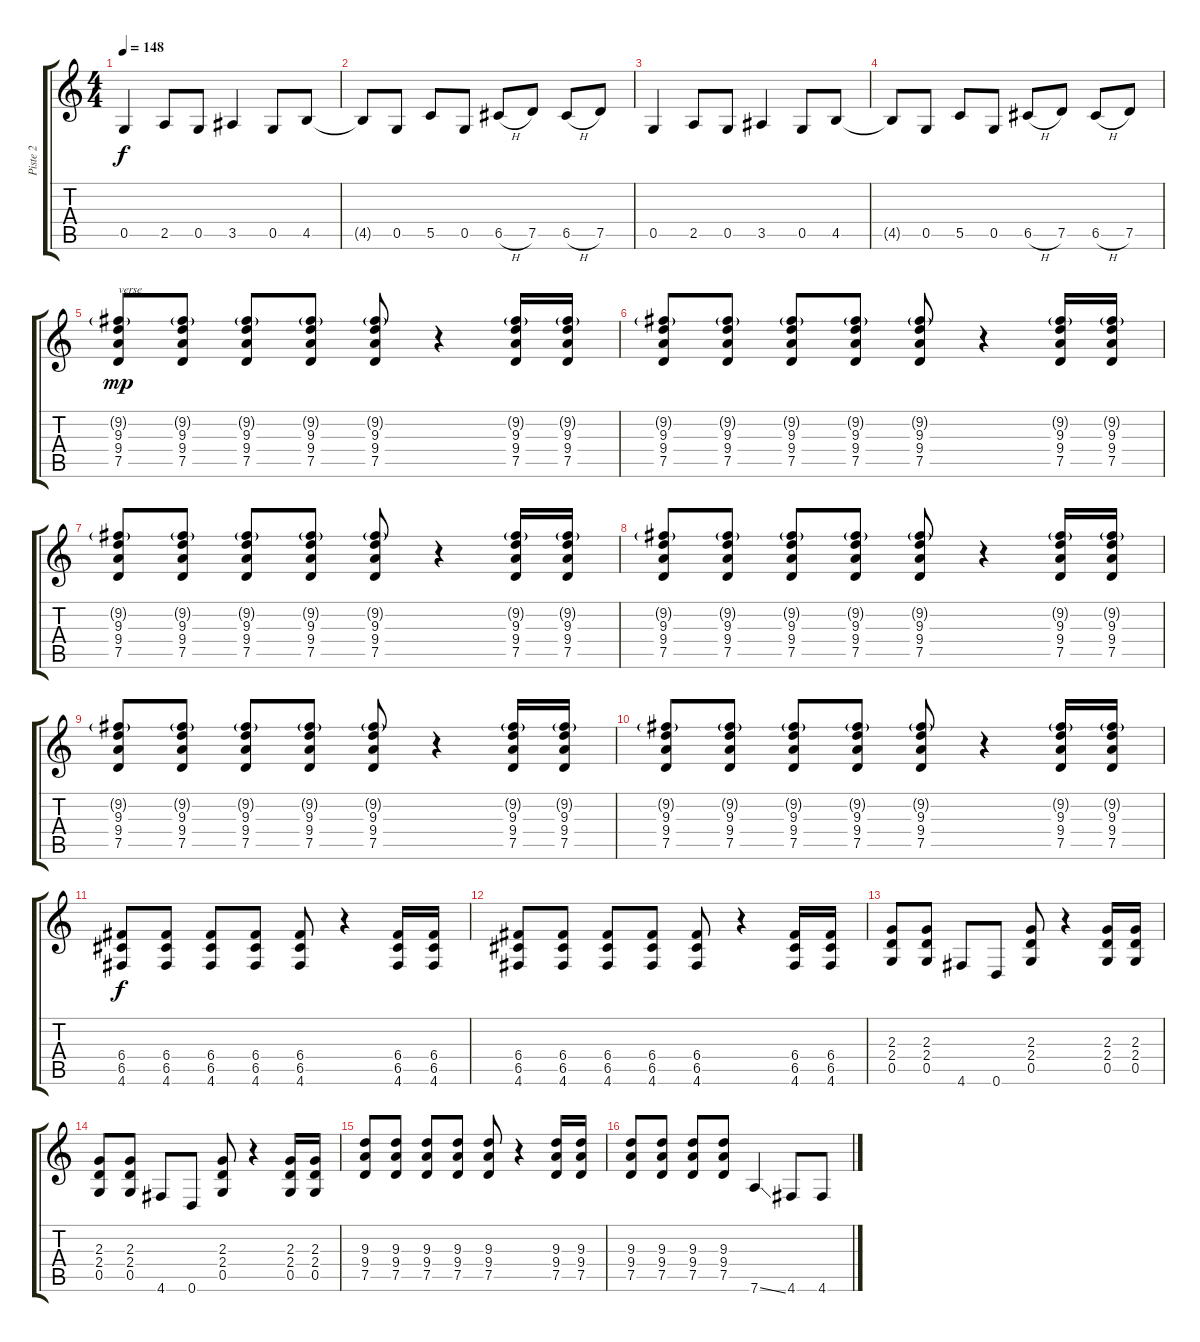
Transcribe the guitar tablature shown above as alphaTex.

\track ("Piste 2" "Piste 2") {instrument distortionguitar}
\staff {score tabs}
\tuning (D4 A3 F3 C3 G2 D2) {hide}
\ts (4 4)
\tempo 148
\clef g2
\ks c
0.5.4{dy f} 2.5.8 0.5.8 3.5.4 0.5.8 4.5.8 |
4.5{t}.8 0.5.8 5.5.8 0.5.8 6.5{h}.8 7.5.8 6.5{h}.8 7.5.8 |
0.5.4 2.5.8 0.5.8 3.5.4 0.5.8 4.5.8 |
4.5{t}.8 0.5.8 5.5.8 0.5.8 6.5{h}.8 7.5.8 6.5{h}.8 7.5.8 |
(9.2{g} 9.3 9.4 7.5).8{txt "verse" dy mp} (9.2{g} 9.3 9.4 7.5).8 (9.2{g} 9.3 9.4 7.5).8 (9.2{g} 9.3 9.4 7.5).8 (9.2{g} 9.3 9.4 7.5).8 r.4 (9.2{g} 9.3 9.4 7.5).16 (9.2{g} 9.3 9.4 7.5).16 |
(9.2{g} 9.3 9.4 7.5).8 (9.2{g} 9.3 9.4 7.5).8 (9.2{g} 9.3 9.4 7.5).8 (9.2{g} 9.3 9.4 7.5).8 (9.2{g} 9.3 9.4 7.5).8 r.4 (9.2{g} 9.3 9.4 7.5).16 (9.2{g} 9.3 9.4 7.5).16 |
(9.2{g} 9.3 9.4 7.5).8 (9.2{g} 9.3 9.4 7.5).8 (9.2{g} 9.3 9.4 7.5).8 (9.2{g} 9.3 9.4 7.5).8 (9.2{g} 9.3 9.4 7.5).8 r.4 (9.2{g} 9.3 9.4 7.5).16 (9.2{g} 9.3 9.4 7.5).16 |
(9.2{g} 9.3 9.4 7.5).8 (9.2{g} 9.3 9.4 7.5).8 (9.2{g} 9.3 9.4 7.5).8 (9.2{g} 9.3 9.4 7.5).8 (9.2{g} 9.3 9.4 7.5).8 r.4 (9.2{g} 9.3 9.4 7.5).16 (9.2{g} 9.3 9.4 7.5).16 |
(9.2{g} 9.3 9.4 7.5).8 (9.2{g} 9.3 9.4 7.5).8 (9.2{g} 9.3 9.4 7.5).8 (9.2{g} 9.3 9.4 7.5).8 (9.2{g} 9.3 9.4 7.5).8 r.4 (9.2{g} 9.3 9.4 7.5).16 (9.2{g} 9.3 9.4 7.5).16 |
(9.2{g} 9.3 9.4 7.5).8 (9.2{g} 9.3 9.4 7.5).8 (9.2{g} 9.3 9.4 7.5).8 (9.2{g} 9.3 9.4 7.5).8 (9.2{g} 9.3 9.4 7.5).8 r.4 (9.2{g} 9.3 9.4 7.5).16 (9.2{g} 9.3 9.4 7.5).16 |
(6.4 6.5 4.6).8{dy f} (6.4 6.5 4.6).8 (6.4 6.5 4.6).8 (6.4 6.5 4.6).8 (6.4 6.5 4.6).8 r.4 (6.4 6.5 4.6).16 (6.4 6.5 4.6).16 |
(6.4 6.5 4.6).8 (6.4 6.5 4.6).8 (6.4 6.5 4.6).8 (6.4 6.5 4.6).8 (6.4 6.5 4.6).8 r.4 (6.4 6.5 4.6).16 (6.4 6.5 4.6).16 |
(2.3 2.4 0.5).8 (2.3 2.4 0.5).8 4.6.8 0.6.8 (2.3 2.4 0.5).8 r.4 (2.3 2.4 0.5).16 (2.3 2.4 0.5).16 |
(2.3 2.4 0.5).8 (2.3 2.4 0.5).8 4.6.8 0.6.8 (2.3 2.4 0.5).8 r.4 (2.3 2.4 0.5).16 (2.3 2.4 0.5).16 |
(9.3 9.4 7.5).8 (9.3 9.4 7.5).8 (9.3 9.4 7.5).8 (9.3 9.4 7.5).8 (9.3 9.4 7.5).8 r.4 (9.3 9.4 7.5).16 (9.3 9.4 7.5).16 |
(9.3 9.4 7.5).8 (9.3 9.4 7.5).8 (9.3 9.4 7.5).8 (9.3 9.4 7.5).8 7.6{ss}.4 4.6.8 4.6.8
